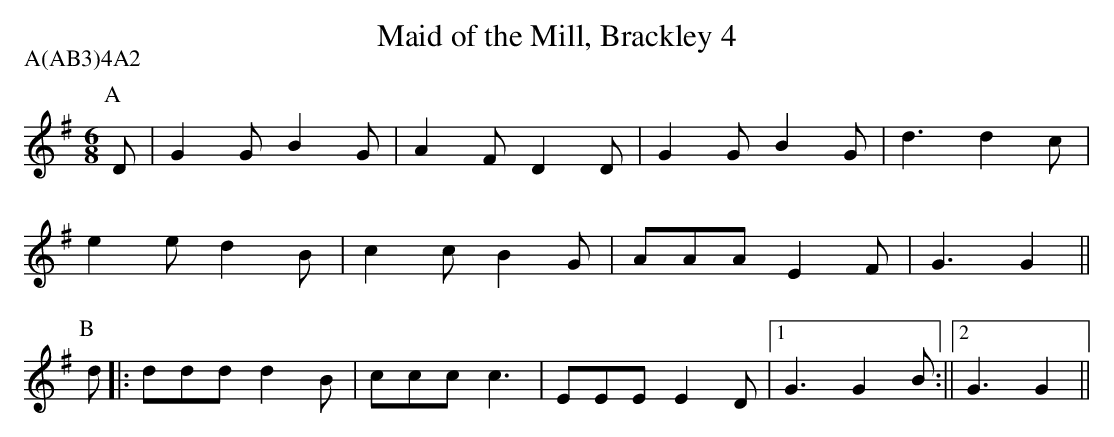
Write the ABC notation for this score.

X:1
T:Maid of the Mill, Brackley 4
M:6/8
L:1/8
P:A(AB3)4A2
K:G
P:A
D|G2G B2G|A2F D2D|G2G B2G| d3 d2c |
e2e d2B|c2c B2G|AAA E2F| G3 G2  ||
P:B
d|:ddd d2B|ccc c3 |EEE E2D|1G3 G2B:||2G3 G2||
